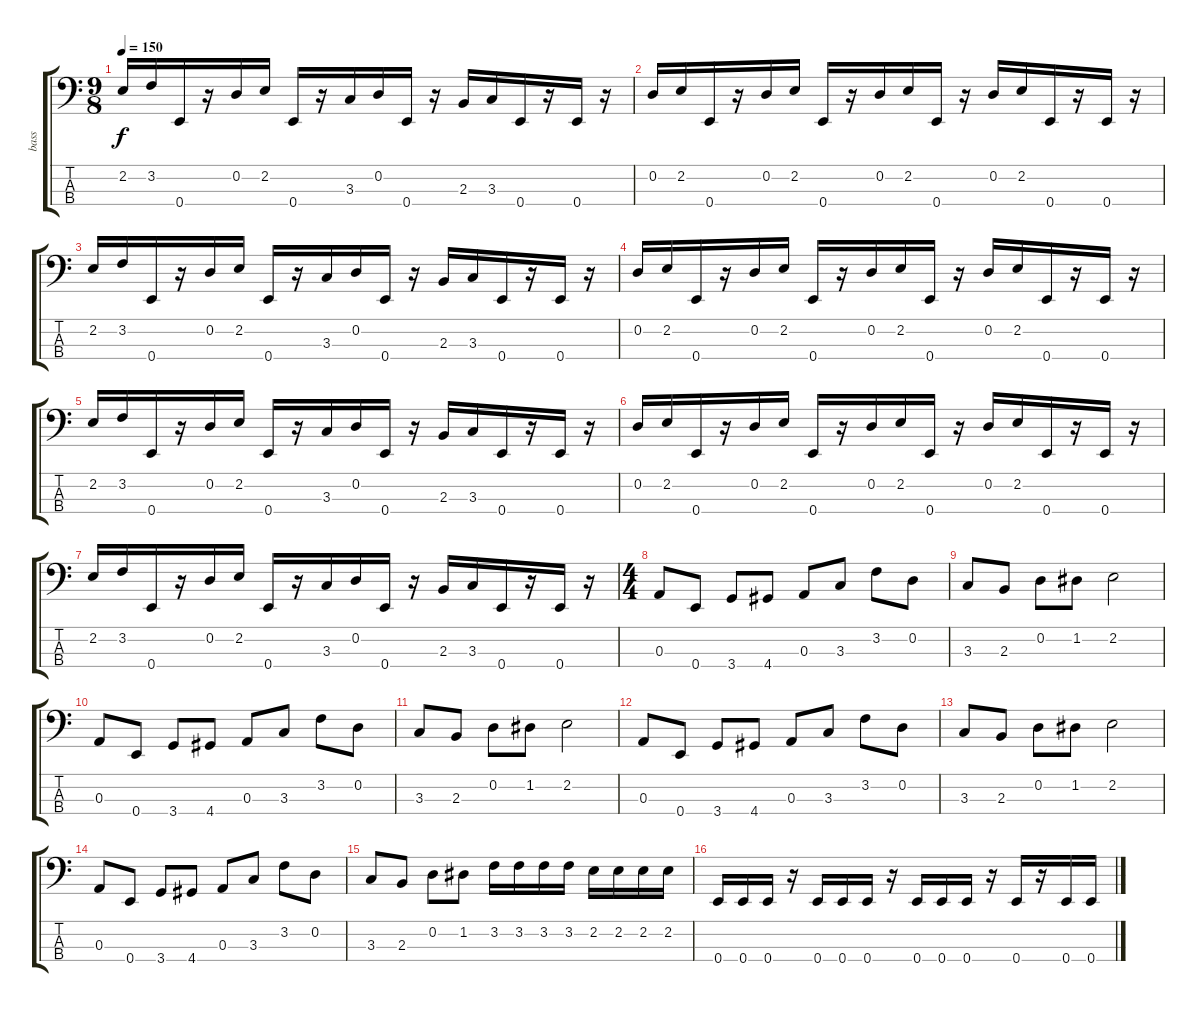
\track ("bass" "bass") {instrument electricbassfinger}
\staff {score tabs}
\tuning (G2 D2 A1 E1) {hide}
\ts (9 8)
\tempo 150
\clef f4
\ks c
2.2.16{dy f} 3.2.16 0.4.16 r.16 0.2.16 2.2.16 0.4.16 r.16 3.3.16 0.2.16 0.4.16 r.16 2.3.16 3.3.16 0.4.16 r.16 0.4.16 r.16 |
0.2.16 2.2.16 0.4.16 r.16 0.2.16 2.2.16 0.4.16 r.16 0.2.16 2.2.16 0.4.16 r.16 0.2.16 2.2.16 0.4.16 r.16 0.4.16 r.16 |
2.2.16 3.2.16 0.4.16 r.16 0.2.16 2.2.16 0.4.16 r.16 3.3.16 0.2.16 0.4.16 r.16 2.3.16 3.3.16 0.4.16 r.16 0.4.16 r.16 |
0.2.16 2.2.16 0.4.16 r.16 0.2.16 2.2.16 0.4.16 r.16 0.2.16 2.2.16 0.4.16 r.16 0.2.16 2.2.16 0.4.16 r.16 0.4.16 r.16 |
2.2.16 3.2.16 0.4.16 r.16 0.2.16 2.2.16 0.4.16 r.16 3.3.16 0.2.16 0.4.16 r.16 2.3.16 3.3.16 0.4.16 r.16 0.4.16 r.16 |
0.2.16 2.2.16 0.4.16 r.16 0.2.16 2.2.16 0.4.16 r.16 0.2.16 2.2.16 0.4.16 r.16 0.2.16 2.2.16 0.4.16 r.16 0.4.16 r.16 |
2.2.16 3.2.16 0.4.16 r.16 0.2.16 2.2.16 0.4.16 r.16 3.3.16 0.2.16 0.4.16 r.16 2.3.16 3.3.16 0.4.16 r.16 0.4.16 r.16 |
\ts (4 4)
0.3.8 0.4.8 3.4.8 4.4.8 0.3.8 3.3.8 3.2.8 0.2.8 |
3.3.8 2.3.8 0.2.8 1.2.8 2.2.2 |
0.3.8 0.4.8 3.4.8 4.4.8 0.3.8 3.3.8 3.2.8 0.2.8 |
3.3.8 2.3.8 0.2.8 1.2.8 2.2.2 |
0.3.8 0.4.8 3.4.8 4.4.8 0.3.8 3.3.8 3.2.8 0.2.8 |
3.3.8 2.3.8 0.2.8 1.2.8 2.2.2 |
0.3.8 0.4.8 3.4.8 4.4.8 0.3.8 3.3.8 3.2.8 0.2.8 |
3.3.8 2.3.8 0.2.8 1.2.8 3.2.16 3.2.16 3.2.16 3.2.16 2.2.16 2.2.16 2.2.16 2.2.16 |
0.4.16 0.4.16 0.4.16 r.16 0.4.16 0.4.16 0.4.16 r.16 0.4.16 0.4.16 0.4.16 r.16 0.4.16 r.16 0.4.16 0.4.16
